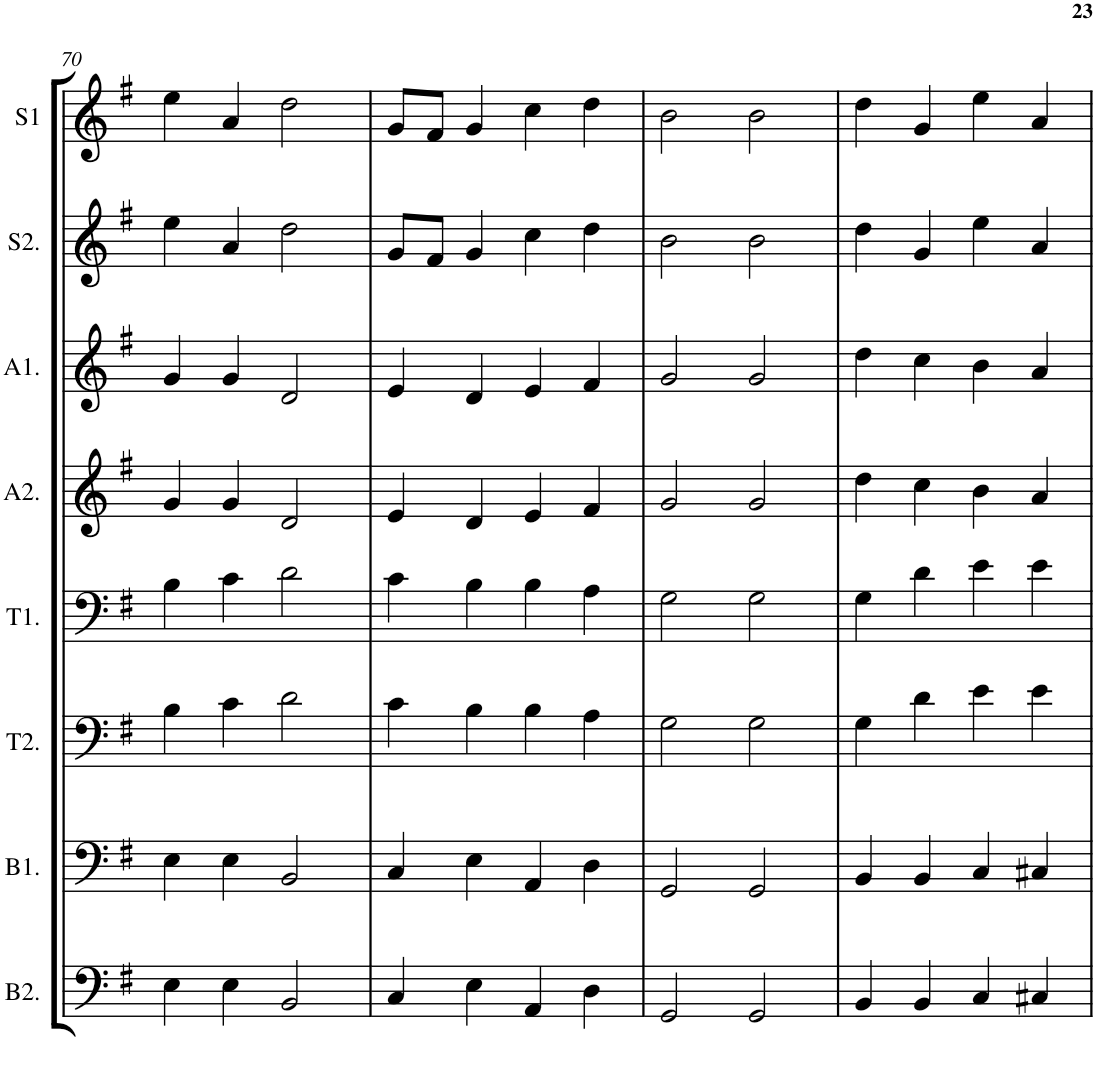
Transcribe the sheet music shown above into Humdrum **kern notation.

**kern	**kern	**kern	**kern	**kern	**kern	**kern	**kern
*part8	*part7	*part6	*part5	*part4	*part3	*part2	*part1
*staff8	*staff7	*staff6	*staff5	*staff4	*staff3	*staff2	*staff1
*I"Bass 2	*I"Bass 1	*I"Ten. 2	*I"Ten. 1	*I"Alto 2	*I"Alto 1	*I"Sop. 2	*I"Sop. 1
*I'B2.	*I'B1.	*I'T2.	*I'T1.	*I'A2.	*I'A1.	*I'S2.	*I'S1
!!LO:PB:g=z
*clefF4	*clefF4	*clefF4	*clefF4	*clefG2	*clefG2	*clefG2	*clefG2
*k[f#]	*k[f#]	*k[f#]	*k[f#]	*k[f#]	*k[f#]	*k[f#]	*k[f#]
*G:	*G:	*G:	*G:	*G:	*G:	*G:	*G:
*M4/4	*M4/4	*M4/4	*M4/4	*M4/4	*M4/4	*M4/4	*M4/4
=70	=70	=70	=70	=70	=70	=70	=70
4E\	4E\	4B\	4B\	4g/	4g/	4ee\	4ee\
4E\	4E\	4c\	4c\	4g/	4g/	4a/	4a/
2BB/	2BB/	2d\	2d\	2d/	2d/	2dd\	2dd\
=71	=71	=71	=71	=71	=71	=71	=71
4C/	4C/	4c\	4c\	4e/	4e/	8g/L	8g/L
.	.	.	.	.	.	8f#/J	8f#/J
4E\	4E\	4B\	4B\	4d/	4d/	4g/	4g/
4AA/	4AA/	4B\	4B\	4e/	4e/	4cc\	4cc\
4D\	4D\	4A\	4A\	4f#/	4f#/	4dd\	4dd\
=72	=72	=72	=72	=72	=72	=72	=72
2GG/	2GG/	2G\	2G\	2g/	2g/	2b\	2b\
2GG/	2GG/	2G\	2G\	2g/	2g/	2b\	2b\
=73	=73	=73	=73	=73	=73	=73	=73
4BB/	4BB/	4G\	4G\	4dd\	4dd\	4dd\	4dd\
4BB/	4BB/	4d\	4d\	4cc\	4cc\	4g/	4g/
4C/	4C/	4e\	4e\	4b\	4b\	4ee\	4ee\
4C#X/	4C#X/	4e\	4e\	4a/	4a/	4a/	4a/
=	=	=	=	=	=	=	=
*-	*-	*-	*-	*-	*-	*-	*-
